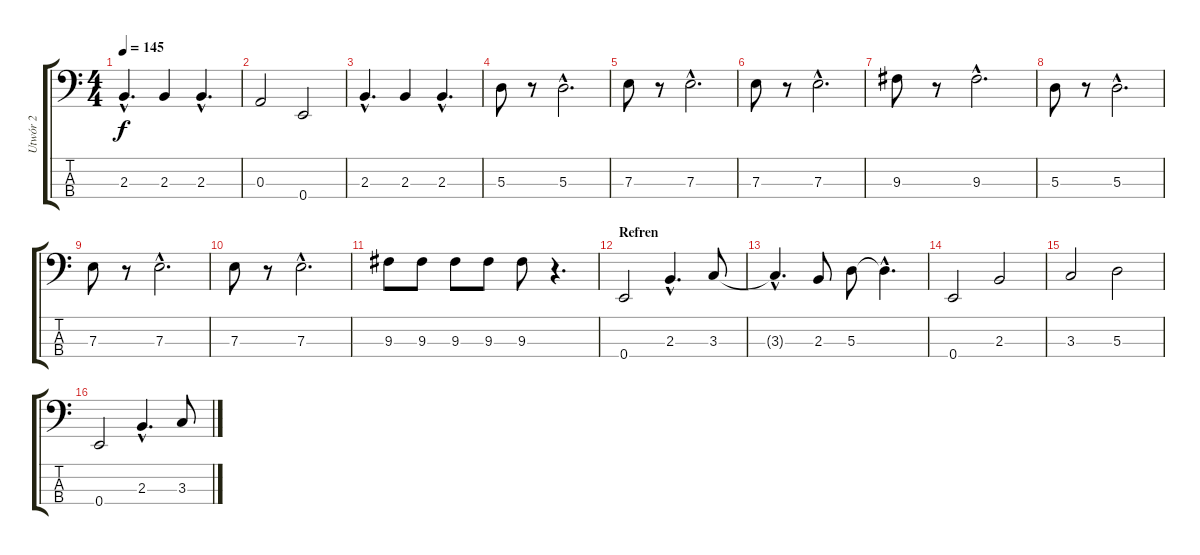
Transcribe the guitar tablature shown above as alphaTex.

\track ("Utwór 2" "Utwór 2") {instrument electricbassfinger}
\staff {score tabs}
\tuning (G2 D2 A1 E1) {hide}
\ts (4 4)
\tempo 145
\clef f4
\ks c
2.3{hac}.4{d dy f} 2.3.4 2.3{hac}.4{d} |
0.3.2 0.4.2 |
2.3{hac}.4{d} 2.3.4 2.3{hac}.4{d} |
5.3.8 r.8 5.3{hac}.2{d} |
7.3.8 r.8 7.3{hac}.2{d} |
7.3.8 r.8 7.3{hac}.2{d} |
9.3.8 r.8 9.3{hac}.2{d} |
5.3.8 r.8 5.3{hac}.2{d} |
7.3.8 r.8 7.3{hac}.2{d} |
7.3.8 r.8 7.3{hac}.2{d} |
9.3.8 9.3.8 9.3.8 9.3.8 9.3.8 r.4{d} |
\section ("" "Refren ")
0.4.2 2.3{hac}.4{d} 3.3.8 |
3.3{hac t}.4{d} 2.3.8 5.3.8 5.3{hac t}.4{d} |
0.4.2 2.3.2 |
3.3.2 5.3.2 |
0.4.2 2.3{hac}.4{d} 3.3.8
